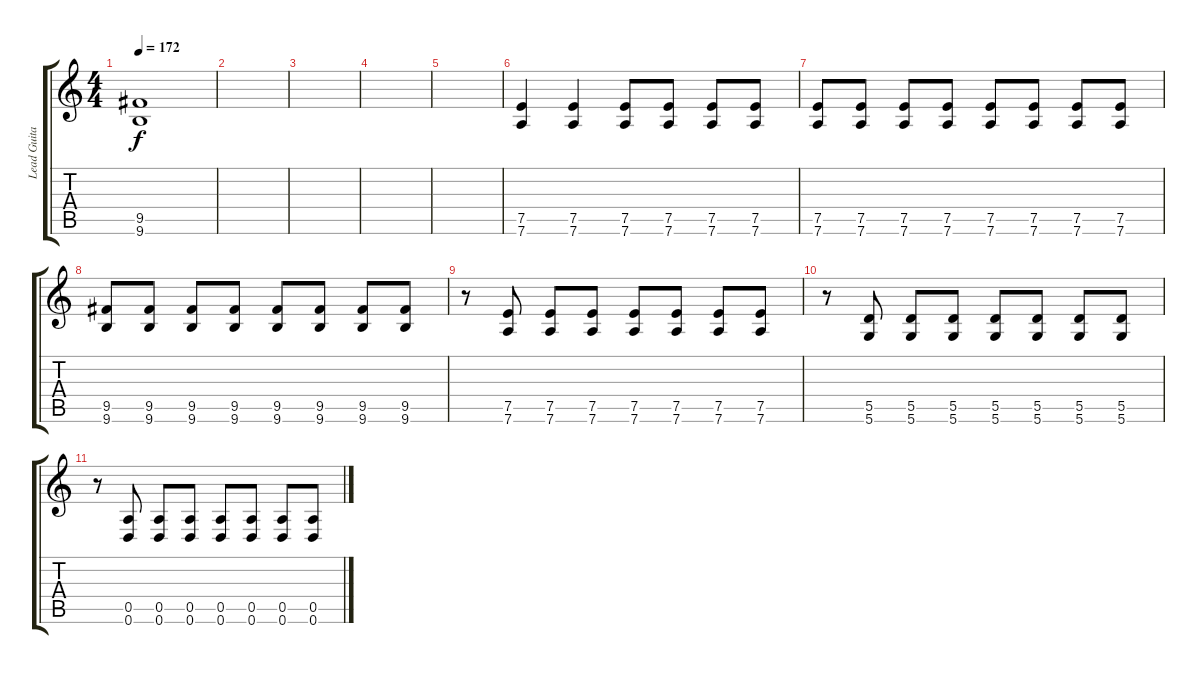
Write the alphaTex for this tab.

\track ("Lead Guitar 2" "Lead Guita") {instrument distortionguitar}
\staff {score tabs}
\tuning (E4 B3 G3 D3 A2 D2) {hide}
\ts (4 4)
\tempo 172
\clef g2
\ks c
(9.5{t} 9.6{t}).1{dy f} |
|
|
|
|
(7.5 7.6).4 (7.5 7.6).4 (7.5 7.6).8 (7.5 7.6).8 (7.5 7.6).8 (7.5 7.6).8 |
(7.5 7.6).8 (7.5 7.6).8 (7.5 7.6).8 (7.5 7.6).8 (7.5 7.6).8 (7.5 7.6).8 (7.5 7.6).8 (7.5 7.6).8 |
(9.5 9.6).8 (9.5 9.6).8 (9.5 9.6).8 (9.5 9.6).8 (9.5 9.6).8 (9.5 9.6).8 (9.5 9.6).8 (9.5 9.6).8 |
r.8 (7.5 7.6).8 (7.5 7.6).8 (7.5 7.6).8 (7.5 7.6).8 (7.5 7.6).8 (7.5 7.6).8 (7.5 7.6).8 |
r.8 (5.5 5.6).8 (5.5 5.6).8 (5.5 5.6).8 (5.5 5.6).8 (5.5 5.6).8 (5.5 5.6).8 (5.5 5.6).8 |
r.8 (0.5 0.6).8 (0.5 0.6).8 (0.5 0.6).8 (0.5 0.6).8 (0.5 0.6).8 (0.5 0.6).8 (0.5 0.6).8
